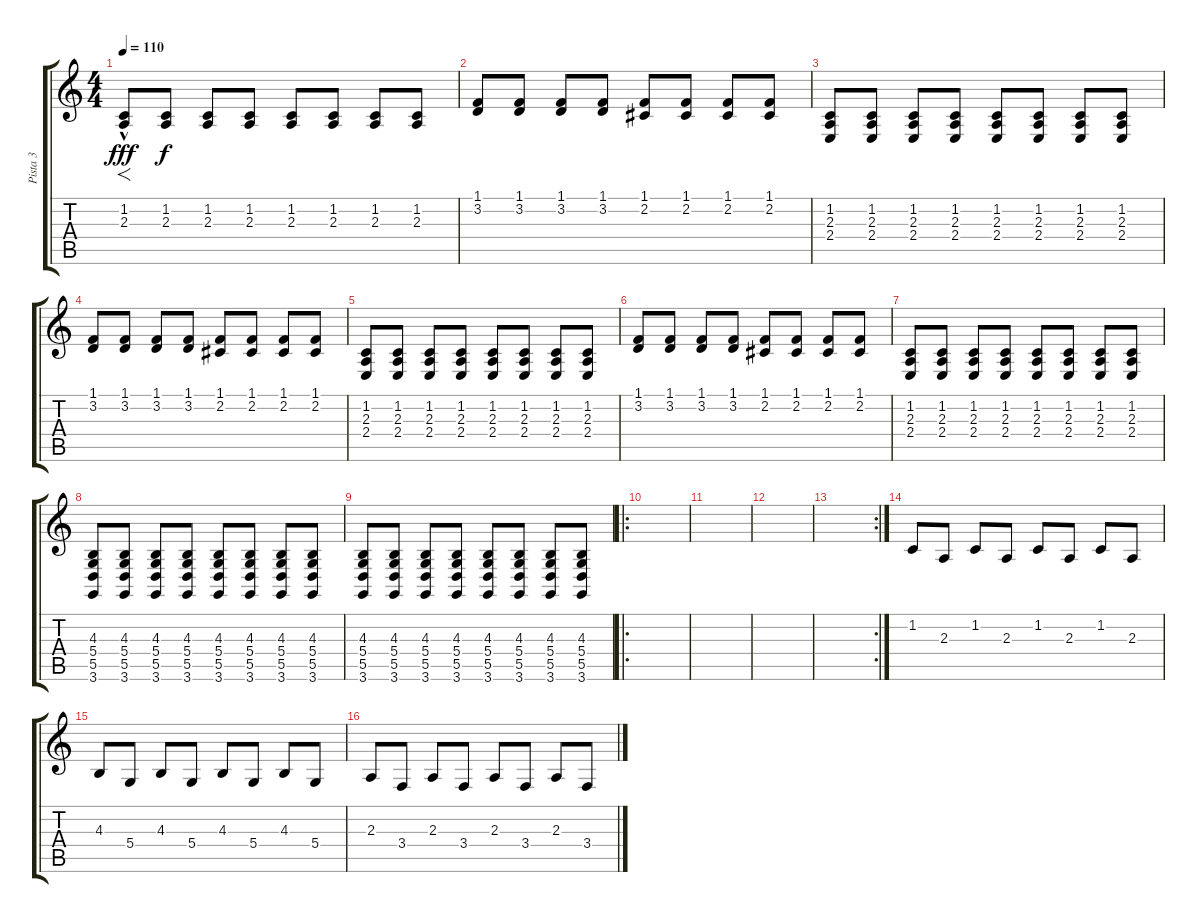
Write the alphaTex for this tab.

\track ("Pista 3" "Pista 3") {instrument acousticgrandpiano}
\staff {score tabs}
\tuning (E4 B3 G3 D3 A2 E2) {hide}
\ts (4 4)
\tempo 110
\clef g2
\ks c
(1.2 2.3{hac}).8{f dy fff} (1.2 2.3).8{dy f} (1.2 2.3).8 (1.2 2.3).8 (1.2 2.3).8 (1.2 2.3).8 (1.2 2.3).8 (1.2 2.3).8 |
(1.1 3.2).8 (1.1 3.2).8 (1.1 3.2).8 (1.1 3.2).8 (1.1 2.2).8 (1.1 2.2).8 (1.1 2.2).8 (1.1 2.2).8 |
(1.2 2.3 2.4).8 (1.2 2.3 2.4).8 (1.2 2.3 2.4).8 (1.2 2.3 2.4).8 (1.2 2.3 2.4).8 (1.2 2.3 2.4).8 (1.2 2.3 2.4).8 (1.2 2.3 2.4).8 |
(1.1 3.2).8 (1.1 3.2).8 (1.1 3.2).8 (1.1 3.2).8 (1.1 2.2).8 (1.1 2.2).8 (1.1 2.2).8 (1.1 2.2).8 |
(1.2 2.3 2.4).8 (1.2 2.3 2.4).8 (1.2 2.3 2.4).8 (1.2 2.3 2.4).8 (1.2 2.3 2.4).8 (1.2 2.3 2.4).8 (1.2 2.3 2.4).8 (1.2 2.3 2.4).8 |
(1.1 3.2).8 (1.1 3.2).8 (1.1 3.2).8 (1.1 3.2).8 (1.1 2.2).8 (1.1 2.2).8 (1.1 2.2).8 (1.1 2.2).8 |
(1.2 2.3 2.4).8 (1.2 2.3 2.4).8 (1.2 2.3 2.4).8 (1.2 2.3 2.4).8 (1.2 2.3 2.4).8 (1.2 2.3 2.4).8 (1.2 2.3 2.4).8 (1.2 2.3 2.4).8 |
(4.3 5.4 5.5 3.6).8 (4.3 5.4 5.5 3.6).8 (4.3 5.4 5.5 3.6).8 (4.3 5.4 5.5 3.6).8 (4.3 5.4 5.5 3.6).8 (4.3 5.4 5.5 3.6).8 (4.3 5.4 5.5 3.6).8 (4.3 5.4 5.5 3.6).8 |
(4.3 5.4 5.5 3.6).8 (4.3 5.4 5.5 3.6).8 (4.3 5.4 5.5 3.6).8 (4.3 5.4 5.5 3.6).8 (4.3 5.4 5.5 3.6).8 (4.3 5.4 5.5 3.6).8 (4.3 5.4 5.5 3.6).8 (4.3 5.4 5.5 3.6).8 |
\ro
|
|
|
\rc 2
|
1.2.8 2.3.8 1.2.8 2.3.8 1.2.8 2.3.8 1.2.8 2.3.8 |
4.3.8 5.4.8 4.3.8 5.4.8 4.3.8 5.4.8 4.3.8 5.4.8 |
2.3.8 3.4.8 2.3.8 3.4.8 2.3.8 3.4.8 2.3.8 3.4.8
